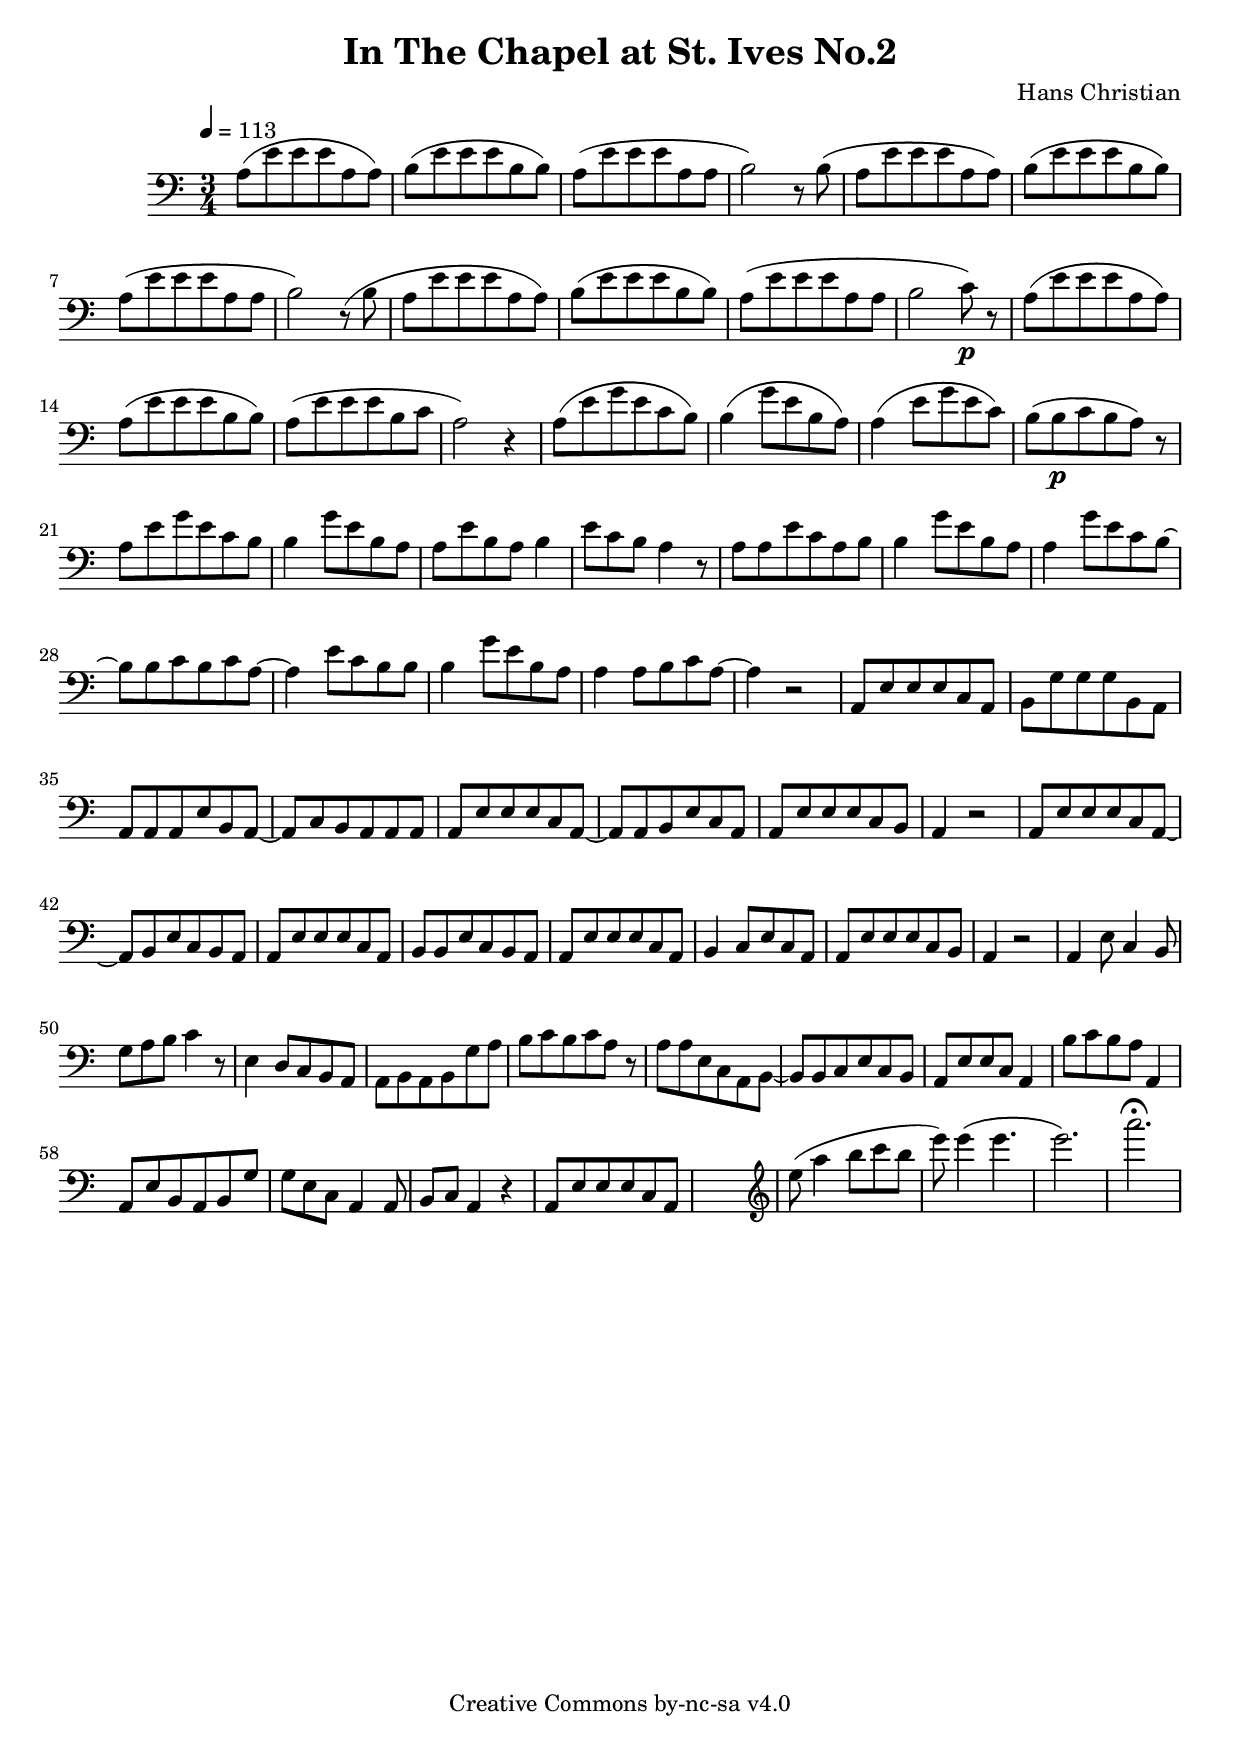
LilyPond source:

\header {
	title = "In The Chapel at St. Ives No.2"
	composer = "Hans Christian"
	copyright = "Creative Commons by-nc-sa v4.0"
}

\score {
	\new Staff \with {midiInstrument = #"cello"} <<
	\clef bass
	\time 3/4
	\tempo 4=113
	\relative {
	a8( e' e e a, a)
	b( e e e b b) % 00:05 mark at the second e
	a( e' e e a, a
	b2) r8 b(

	a e' e e a, a) % 00:10 mark at the end
	b( e e e b b)
	a( e' e e a, a
	b2) r8 (b

	a8 e' e e a, a) % 00:15 mark at the opening a
	b( e e e b b) % measure 10
	a( e' e e a, a
	b2 c8\p) r % 00:20 mark at b

	a( e' e e a, a)
	a( e' e e b b)
	a( e' e e b c % 00:25 mark at b
	a2) r4

	a8( e' g e c b)
	b4( g'8 e b a) % 00:30 mark at g
	a4( e'8 g e c) % FIXME crescendo to piano here?
	b( b\p c b a) r8 % measure 20

	a8\! e' g e c b % 00:35 mark at c
	b4 g'8 e b a
	a e' b a b4
	e8 c b a4 r8 % 00:40 mark at a

	a a e' c a b
	b4 g'8 e b a
	a4 g'8 e c b~ % 00:45 mark at e
	b b c b c a~

	a4 e'8 c b b
	b4 g'8 e b a % measure 30
	a4 a8 b c a~ % 00:50 mark at the beginning of the measure %FIXME: something better than this long a a4 a8?
	a4 r2

	a,8 e' e e c a % 00:55 mark at c
	b g' g g b, a
	a a a e' b a~
	a c b a a a %FIXME that is mostly guesswork
	a e' e e c a~ % 01:00 mark at the beginning of the measure
	a a b e c a
	a e' e e c b
	a4 r2 % 01:05 mark at a; measure 40

	a8 e' e e c a~
	a b e c b a
	a e' e e c a % 01:10 mark at the second e
	b b e c b a
	a e' e e c a
	b4 c8 e c a % 01:15 mark at a
	a e' e e c b
	a4 r2

	a4 e'8 c4 b8 % 01:20 mark at b
	g'8 a b c4 r8 % measure 50
	e,4 d8 c b a
	a b a b g' a % 01:25 mark at first a
	b c b c a r % FIXME: decrescendo the last a into the rest?

	a a e c a b~ % 01:30 mark at the beginning
	b b c e c b
	a e' e c a4
	b'8 c b a a,4 % 01:35 mark at the second b
	a8 e' b a b g' % FIXME: the rhythm in here is probably broken
	g e c a4 a8
	b c a4 r4 % measure 60

	a8 e' e e c a % 01:40 mark at the beggining



	%END section
	% total work in progress. FIXME: port to relative notation.
	s2. %PLACEHOLDER
	\clef treble
	e'''8( a4 b8 c b %works better when played on the 2nd string, FIXME: add markers for that

	e8) e4( e4. % 09:00 mark
	e2.) %FIXME: measure the duration of this e group.
	a2.\fermata
	}


	>>
	\layout{}
	\midi{}
}
